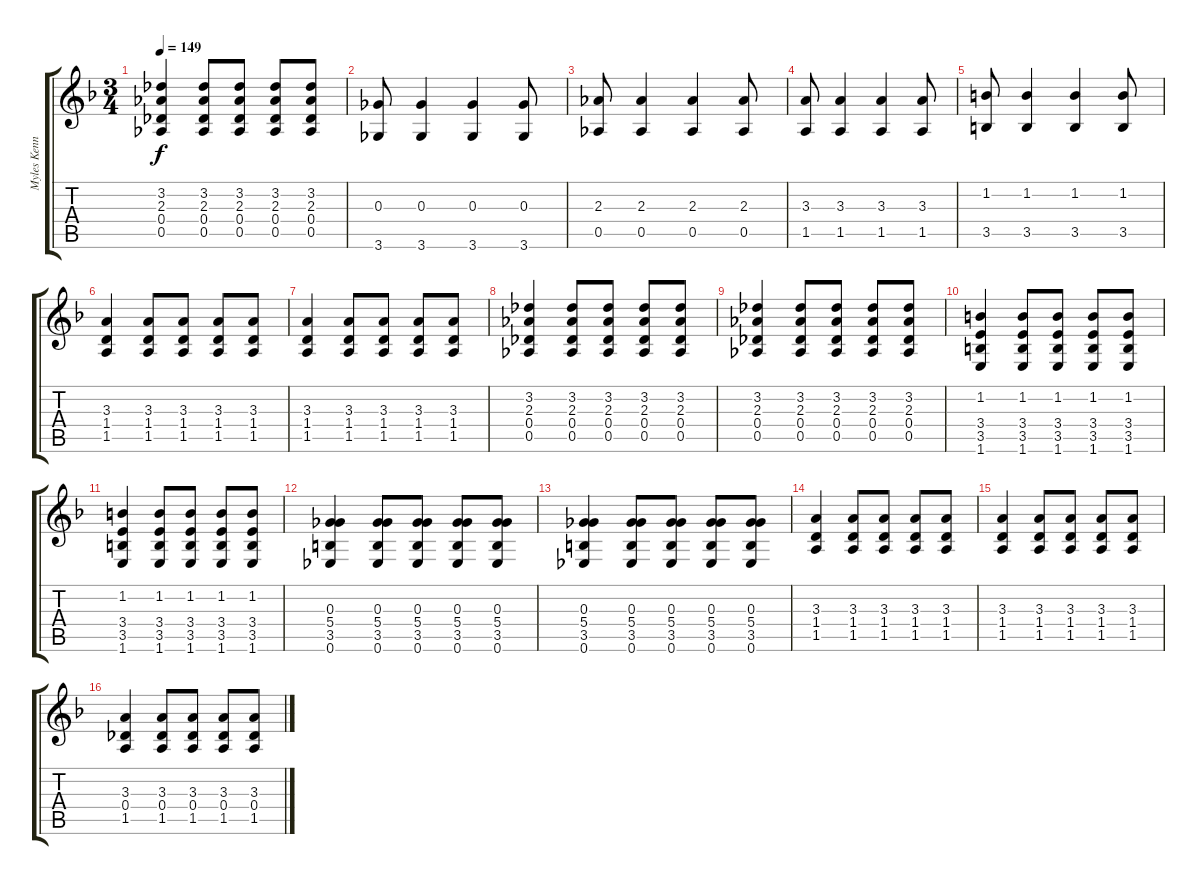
\track ("Myles Kennedy" "Myles Kenn") {instrument overdrivenguitar}
\staff {score tabs}
\tuning (Eb4 Bb3 Gb3 Db3 Ab2 Eb2) {hide}
\ts (3 4)
\tempo 149
\clef g2
\ks dminor
(3.2 2.3 0.4 0.5).4{dy f} (3.2 2.3 0.4 0.5).8 (3.2 2.3 0.4 0.5).8 (3.2 2.3 0.4 0.5).8 (3.2 2.3 0.4 0.5).8 |
(0.3 3.6).8 (0.3 3.6).4 (0.3 3.6).4 (0.3 3.6).8 |
(2.3 0.5).8 (2.3 0.5).4 (2.3 0.5).4 (2.3 0.5).8 |
(3.3 1.5).8 (3.3 1.5).4 (3.3 1.5).4 (3.3 1.5).8 |
(1.2 3.5).8 (1.2 3.5).4 (1.2 3.5).4 (1.2 3.5).8 |
(3.3 1.4 1.5).4 (3.3 1.4 1.5).8 (3.3 1.4 1.5).8 (3.3 1.4 1.5).8 (3.3 1.4 1.5).8 |
(3.3 1.4 1.5).4 (3.3 1.4 1.5).8 (3.3 1.4 1.5).8 (3.3 1.4 1.5).8 (3.3 1.4 1.5).8 |
(3.2 2.3 0.4 0.5).4 (3.2 2.3 0.4 0.5).8 (3.2 2.3 0.4 0.5).8 (3.2 2.3 0.4 0.5).8 (3.2 2.3 0.4 0.5).8 |
(3.2 2.3 0.4 0.5).4 (3.2 2.3 0.4 0.5).8 (3.2 2.3 0.4 0.5).8 (3.2 2.3 0.4 0.5).8 (3.2 2.3 0.4 0.5).8 |
(1.2 3.4 3.5 1.6).4 (1.2 3.4 3.5 1.6).8 (1.2 3.4 3.5 1.6).8 (1.2 3.4 3.5 1.6).8 (1.2 3.4 3.5 1.6).8 |
(1.2 3.4 3.5 1.6).4 (1.2 3.4 3.5 1.6).8 (1.2 3.4 3.5 1.6).8 (1.2 3.4 3.5 1.6).8 (1.2 3.4 3.5 1.6).8 |
(0.3 5.4 3.5 0.6).4 (0.3 5.4 3.5 0.6).8 (0.3 5.4 3.5 0.6).8 (0.3 5.4 3.5 0.6).8 (0.3 5.4 3.5 0.6).8 |
(0.3 5.4 3.5 0.6).4 (0.3 5.4 3.5 0.6).8 (0.3 5.4 3.5 0.6).8 (0.3 5.4 3.5 0.6).8 (0.3 5.4 3.5 0.6).8 |
(3.3 1.4 1.5).4 (3.3 1.4 1.5).8 (3.3 1.4 1.5).8 (3.3 1.4 1.5).8 (3.3 1.4 1.5).8 |
(3.3 1.4 1.5).4 (3.3 1.4 1.5).8 (3.3 1.4 1.5).8 (3.3 1.4 1.5).8 (3.3 1.4 1.5).8 |
(3.3 0.4 1.5).4 (3.3 0.4 1.5).8 (3.3 0.4 1.5).8 (3.3 0.4 1.5).8 (3.3 0.4 1.5).8
